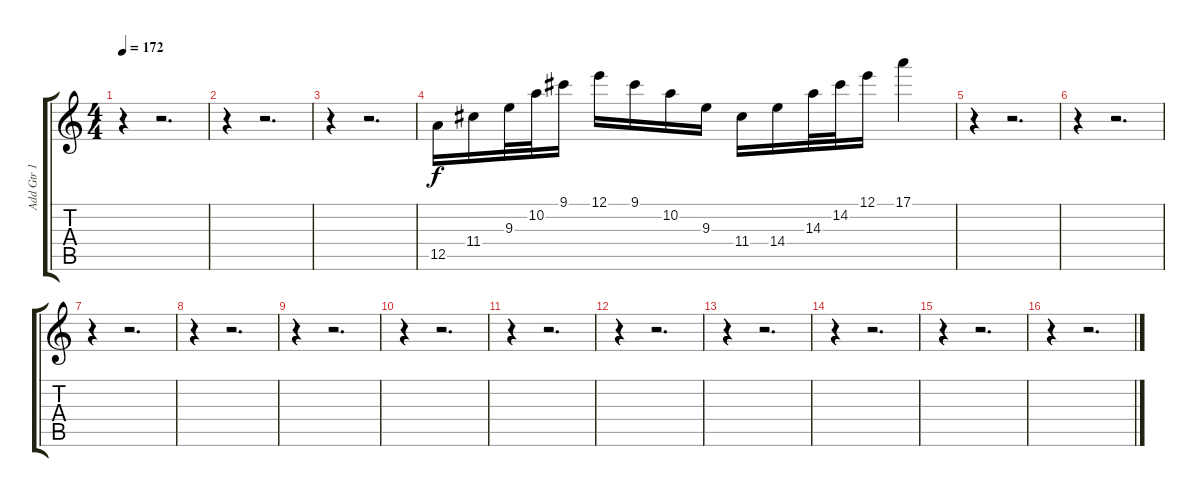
\track ("Add Gtr 1" "Add Gtr 1") {instrument distortionguitar}
\staff {score tabs}
\tuning (E4 B3 G3 D3 A2 E2) {hide}
\ts (4 4)
\tempo 172
\clef g2
\ks c
r.4{dy f} r.2{d} |
r.4 r.2{d} |
r.4 r.2{d} |
12.5.16 11.4.16 9.3.32 10.2.32 9.1.16 12.1.16 9.1.16 10.2.16 9.3.16 11.4.16 14.4.16 14.3.32 14.2.32 12.1.16 17.1.4 |
r.4 r.2{d} |
r.4 r.2{d} |
r.4 r.2{d} |
r.4 r.2{d} |
r.4 r.2{d} |
r.4 r.2{d} |
r.4 r.2{d} |
r.4 r.2{d} |
r.4 r.2{d} |
r.4 r.2{d} |
r.4 r.2{d} |
r.4 r.2{d}
